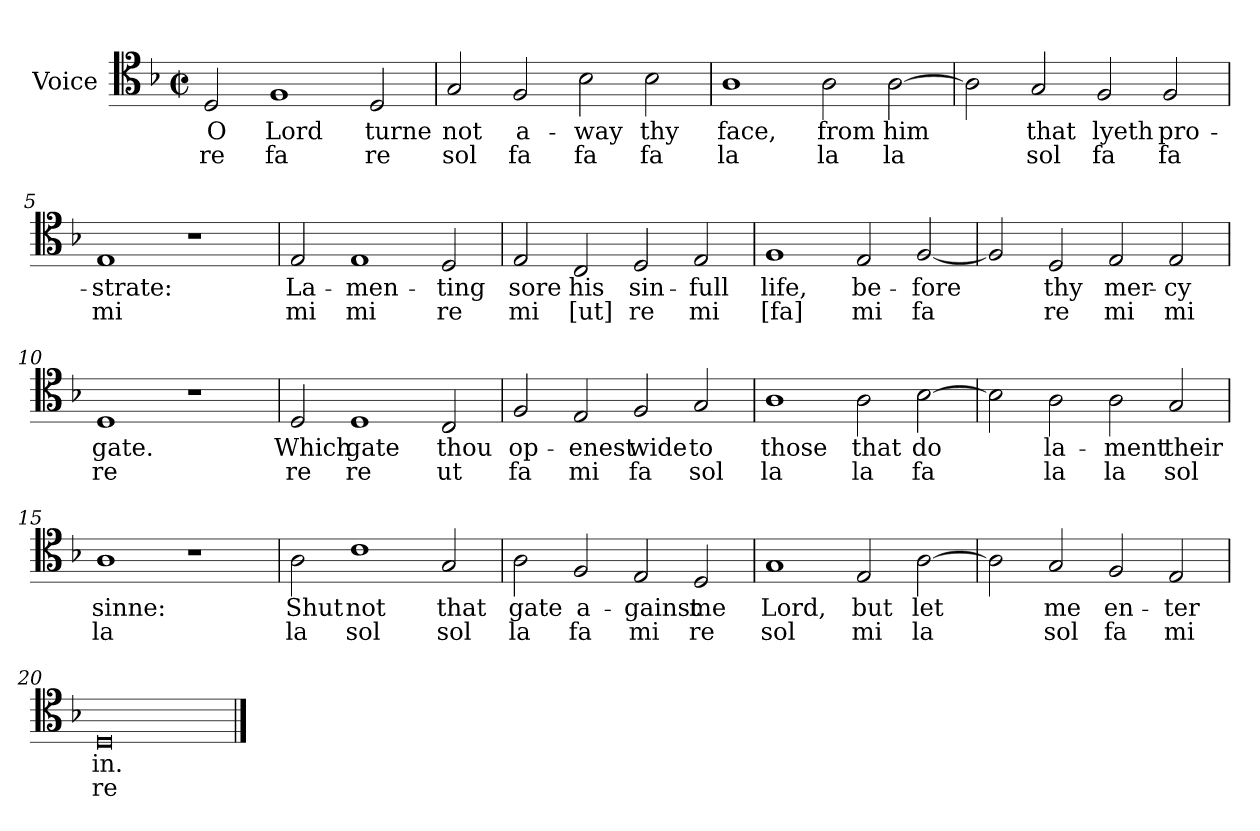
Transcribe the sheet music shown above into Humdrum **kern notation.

**kern	**text	**text
*part1	*part1	*part1
*staff1	*staff1	*staff1
*I"Voice	*	*
*I'Vo.	*	*
*clefC4	*	*
*k[b-]	*	*
*M4/2	*	*
*met(c|)	*	*
=1	=1	=1
2D/	O	re
1F	Lord	fa
2D/	turne	re
=2	=2	=2
2G/	not	sol
2F/	a-	fa
2B-\	-way	fa
2B-\	thy	fa
=3	=3	=3
1A	face,	la
2A\	from	la
[2A\	him	la
=4	=4	=4
2A\]	.	.
2G/	that	sol
2F/	lyeth	fa
2F/	pro-	fa
=5	=5	=5
1E	-strate:	mi
1r	.	.
=6	=6	=6
2E/	La-	mi
1E	-men-	mi
2D/	-ting	re
=7	=7	=7
2E/	sore	mi
2C/	his	[ut]
2D/	sin-	re
2E/	-full	mi
=8	=8	=8
1F	life,	[fa]
2E/	be-	mi
[2F/	-fore	fa
=9	=9	=9
2F/]	.	.
2D/	thy	re
2E/	mer-	mi
2E/	-cy	mi
=10	=10	=10
1D	gate.	re
1r	.	.
=11	=11	=11
2D/	Which	re
1D	gate	re
2C/	thou	ut
=12	=12	=12
2F/	op-	fa
2E/	-enest	mi
2F/	wide	fa
2G/	to	sol
=13	=13	=13
1A	those	la
2A\	that	la
[2B-\	do	fa
=14	=14	=14
2B-\]	.	.
2A\	la-	la
2A\	-ment	la
2G/	their	sol
=15	=15	=15
1A	sinne:	la
1r	.	.
=16	=16	=16
2A\	Shut	la
1c	not	sol
2G/	that	sol
=17	=17	=17
2A\	gate	la
2F/	a-	fa
2E/	-gainst	mi
2D/	me	re
=18	=18	=18
1G	Lord,	sol
2E/	but	mi
[2A\	let	la
=19	=19	=19
2A\]	.	.
2G/	me	sol
2F/	en-	fa
2E/	-ter	mi
=20	=20	=20
0D	in.	re
==	==	==
*-	*-	*-
